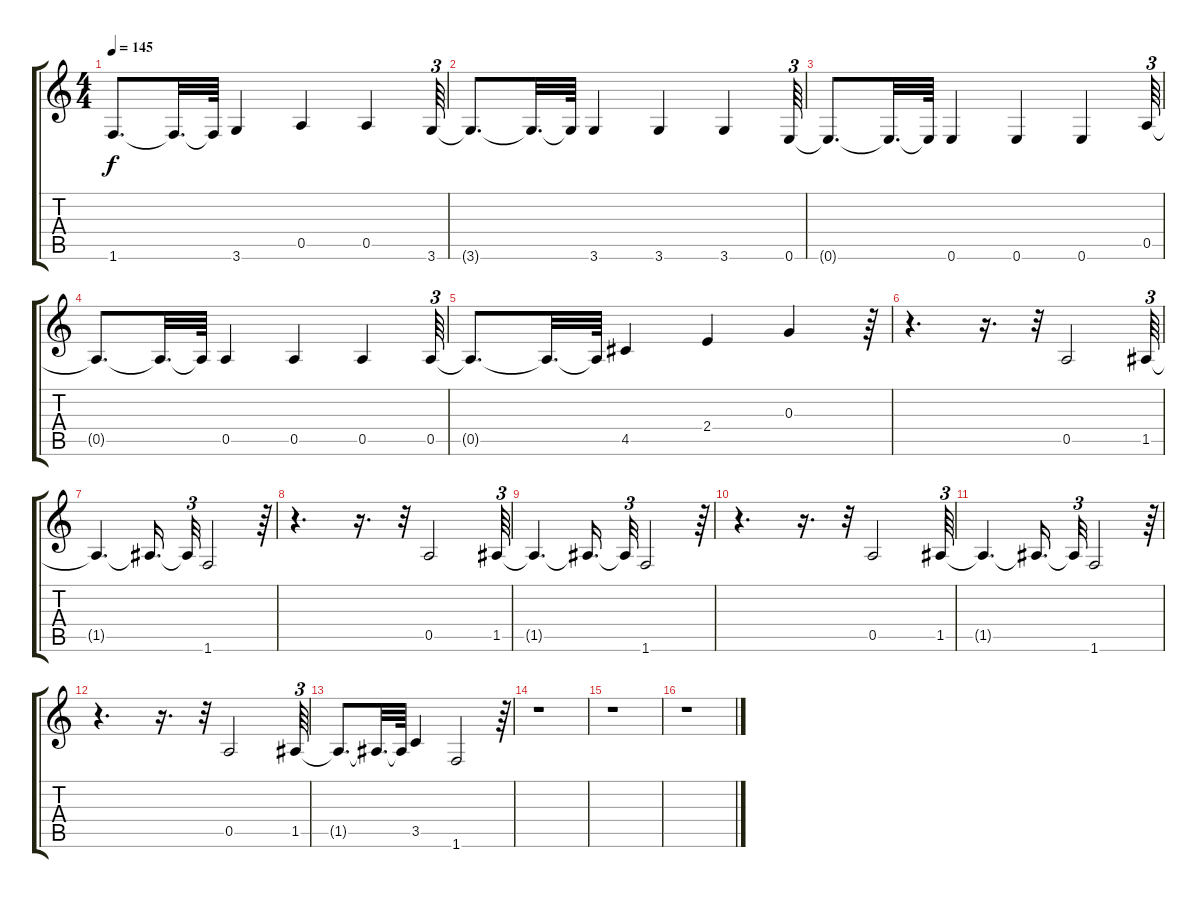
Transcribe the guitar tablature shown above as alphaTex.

\track "" {instrument acousticguitarnylon}
\staff {score tabs}
\tuning (E4 B3 G3 D3 A2 E2) {hide}
\ts (4 4)
\tempo 145
\clef g2
\ks c
1.6{t}.8{d dy f} 1.6{t}.32{d} 1.6{t}.64 3.6.4 0.5.4 0.5.4 3.6.64{tu (3 2)} |
3.6{t}.8{d} 3.6{t}.32{d} 3.6{t}.64 3.6.4 3.6.4 3.6.4 0.6.64{tu (3 2)} |
0.6{t}.8{d} 0.6{t}.32{d} 0.6{t}.64 0.6.4 0.6.4 0.6.4 0.5.64{tu (3 2)} |
0.5{t}.8{d} 0.5{t}.32{d} 0.5{t}.64 0.5.4 0.5.4 0.5.4 0.5.64{tu (3 2)} |
0.5{t}.8{d} 0.5{t}.32{d} 0.5{t}.64 4.5.4 2.4.4 0.3.4 r.64{tu (3 2)} |
r.4{d} r.16{d} r.32{tu (3 2)} 0.5.2 1.5.64{tu (3 2)} |
1.5{t}.4{d} 1.5{t}.16{d} 1.5{t}.32{tu (3 2)} 1.6.2 r.64{tu (3 2)} |
r.4{d} r.16{d} r.32{tu (3 2)} 0.5.2 1.5.64{tu (3 2)} |
1.5{t}.4{d} 1.5{t}.16{d} 1.5{t}.32{tu (3 2)} 1.6.2 r.64{tu (3 2)} |
r.4{d} r.16{d} r.32{tu (3 2)} 0.5.2 1.5.64{tu (3 2)} |
1.5{t}.4{d} 1.5{t}.16{d} 1.5{t}.32{tu (3 2)} 1.6.2 r.64{tu (3 2)} |
r.4{d} r.16{d} r.32{tu (3 2)} 0.5.2 1.5.64{tu (3 2)} |
1.5{t}.8{d} 1.5{t}.32{d} 1.5{t}.64 3.5.4 1.6.2 r.64{tu (3 2)} |
r.1 |
r.1 |
r.1
